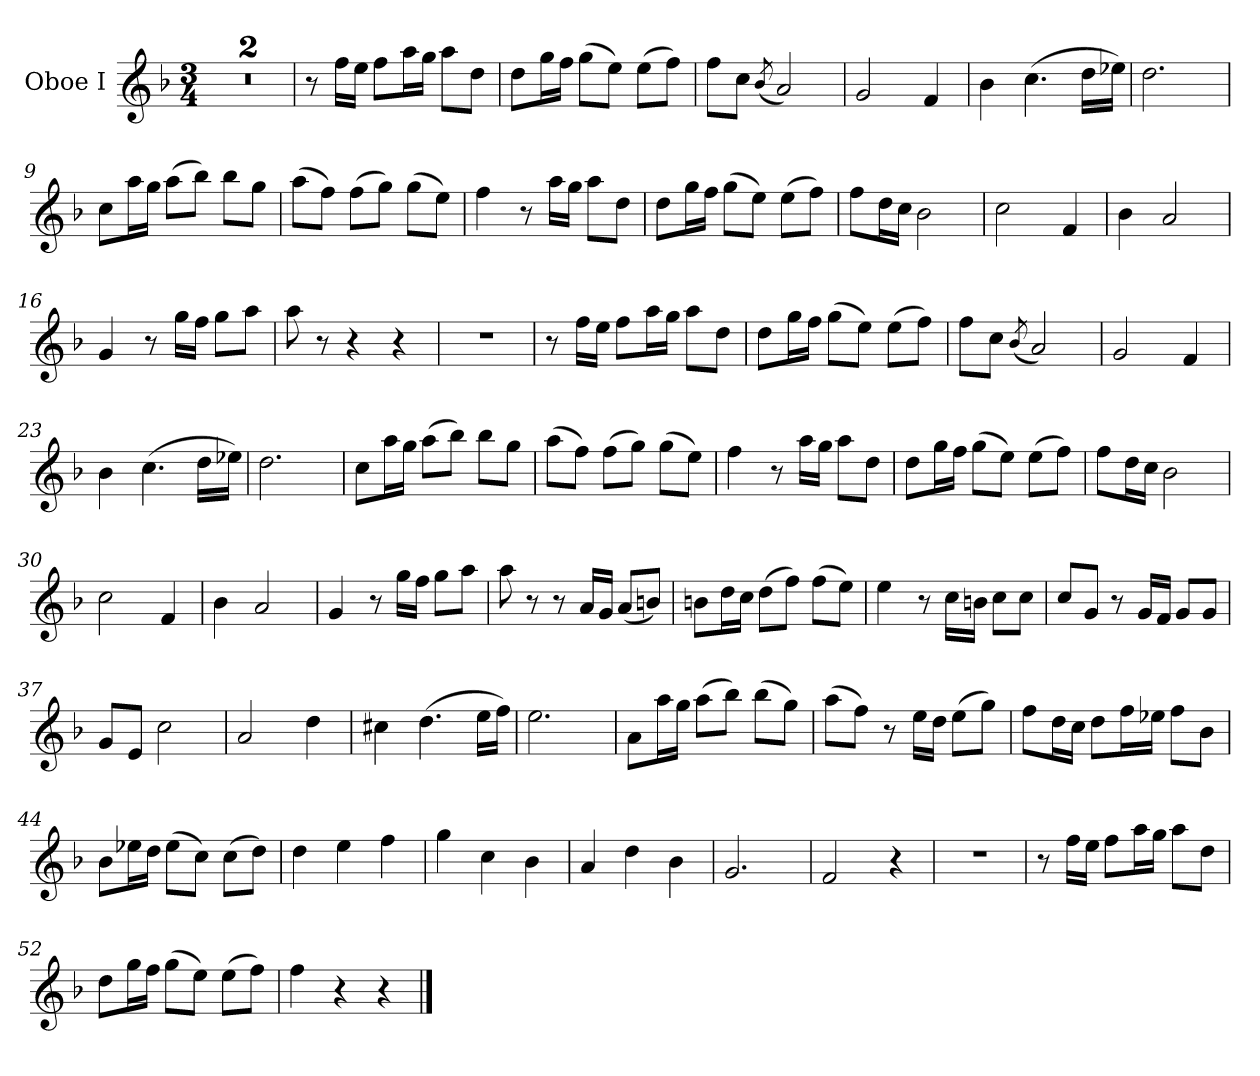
**kern
*part1
*staff1
*I"Oboe I
*I'Ob. I
*clefG2
*k[b-]
*M3/4
=1
2.r
=2
2.r
=3
8r
16ff\LL
16ee\JJ
8ff\L
16aa\L
16gg\JJ
8aa\L
8dd\J
=4
8dd\L
16gg\L
16ff\JJ
(8gg\L
8ee\J)
(8ee\L
8ff\J)
=5
8ff\L
8cc\J
(8qb-/
2a/)
!!LO:LB:g=z
=6
2g/
4f/
=7
4b-\
(4.cc\
16dd\LL
16ee-X\JJ)
=8
2.dd\
=9
8cc\L
16aa\L
16gg\JJ
(8aa\L
8bb-\J)
8bb-\L
8gg\J
=10
(8aa\L
8ff\J)
(8ff\L
8gg\J)
(8gg\L
8ee\J)
!!LO:LB:g=z
=11
4ff\
8r
16aa\LL
16gg\JJ
8aa\L
8dd\J
=12
8dd\L
16gg\L
16ff\JJ
(8gg\L
8ee\J)
(8ee\L
8ff\J)
=13
8ff\L
16dd\L
16cc\JJ
2b-\
=14
2cc\
4f/
=15
4b-\
2a/
!!LO:LB:g=z
=16
4g/
8r
16gg\LL
16ff\JJ
8gg\L
8aa\J
=17
8aa\
8r
4r
4r
=18
2.r
=19
8r
16ff\LL
16ee\JJ
8ff\L
16aa\L
16gg\JJ
8aa\L
8dd\J
=20
8dd\L
16gg\L
16ff\JJ
(8gg\L
8ee\J)
(8ee\L
8ff\J)
!!LO:LB:g=z
=21
8ff\L
8cc\J
(8qb-/
2a/)
=22
2g/
4f/
=23
4b-\
(4.cc\
16dd\LL
16ee-X\JJ)
=24
2.dd\
=25
8cc\L
16aa\L
16gg\JJ
(8aa\L
8bb-\J)
8bb-\L
8gg\J
!!LO:LB:g=z
=26
(8aa\L
8ff\J)
(8ff\L
8gg\J)
(8gg\L
8ee\J)
=27
4ff\
8r
16aa\LL
16gg\JJ
8aa\L
8dd\J
=28
8dd\L
16gg\L
16ff\JJ
(8gg\L
8ee\J)
(8ee\L
8ff\J)
=29
8ff\L
16dd\L
16cc\JJ
2b-\
=30
2cc\
4f/
!!LO:LB:g=z
=31
4b-\
2a/
=32
4g/
8r
16gg\LL
16ff\JJ
8gg\L
8aa\J
=33
8aa\
8r
8r
16a/LL
16g/JJ
(8a/L
8bn/J)
=34
8bn\L
16dd\L
16cc\JJ
(8dd\L
8ff\J)
(8ff\L
8ee\J)
=35
4ee\
8r
16cc\LL
16bn\JJ
8cc\L
8cc\J
!!LO:LB:g=z
=36
8cc/L
8g/J
8r
16g/LL
16f/JJ
8g/L
8g/J
=37
8g/L
8e/J
2cc\
=38
2a/
4dd\
=39
4cc#X\
(4.dd\
16ee\LL
16ff\JJ)
=40
2.ee\
!!LO:LB:g=z
=41
8a\L
16aa\L
16gg\JJ
(8aa\L
8bb-\J)
(8bb-\L
8gg\J)
=42
(8aa\L
8ff\J)
8r
16ee\LL
16dd\JJ
(8ee\L
8gg\J)
=43
8ff\L
16dd\L
16cc\JJ
8dd\L
16ff\L
16ee-X\JJ
8ff\L
8b-\J
=44
8b-\L
16ee-X\L
16dd\JJ
(8ee-\L
8cc\J)
(8cc\L
8dd\J)
!!LO:LB:g=z
=45
4dd\
4ee\
4ff\
=46
4gg\
4cc\
4b-\
=47
4a/
4dd\
4b-\
=48
2.g/
=49
2f/
4r
!!LO:LB:g=z
=50
2.r
=51
8r
16ff\LL
16ee\JJ
8ff\L
16aa\L
16gg\JJ
8aa\L
8dd\J
=52
8dd\L
16gg\L
16ff\JJ
(8gg\L
8ee\J)
(8ee\L
8ff\J)
=53
4ff>\
4r
4r
==
*-
